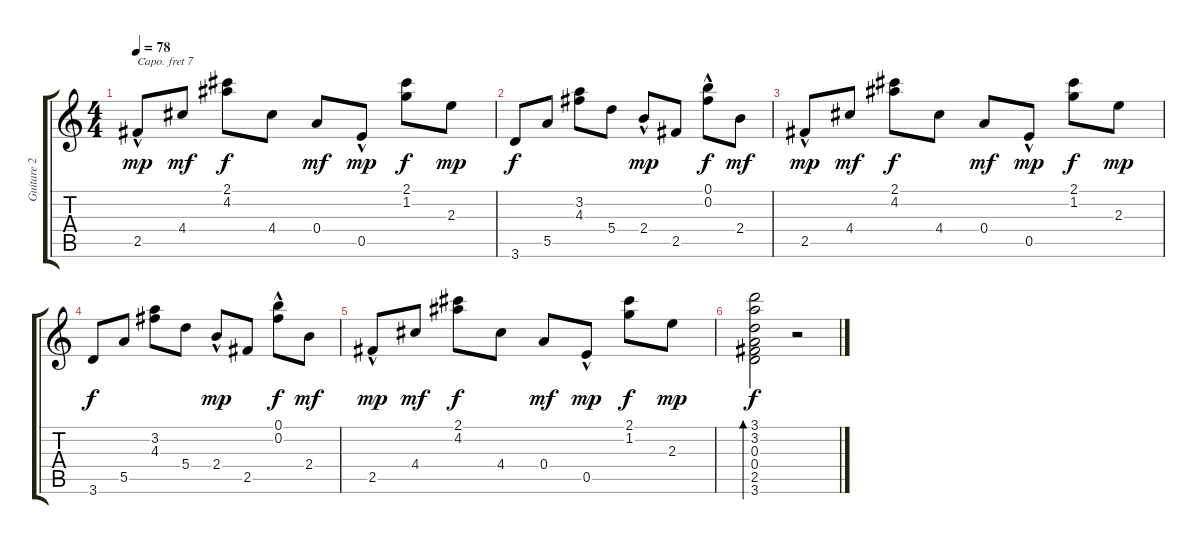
\track ("Guitare 2" "Guitare 2") {instrument acousticguitarnylon}
\staff {score tabs}
\capo 7
\tuning (E4 B3 G3 D3 A2 E2) {hide}
\ts (4 4)
\tempo 78
\clef g2
\ks c
2.5{hac}.8{dy mp} 4.4.8{dy mf} (2.1 4.2).8{dy f} 4.4.8 0.4.8{dy mf} 0.5{hac}.8{dy mp} (2.1 1.2).8{dy f} 2.3.8{dy mp} |
3.6.8{dy f} 5.5.8 (3.2 4.3).8 5.4.8 2.4{hac}.8{dy mp} 2.5.8 (0.1{hac} 0.2).8{dy f} 2.4.8{dy mf} |
2.5{hac}.8{dy mp} 4.4.8{dy mf} (2.1 4.2).8{dy f} 4.4.8 0.4.8{dy mf} 0.5{hac}.8{dy mp} (2.1 1.2).8{dy f} 2.3.8{dy mp} |
3.6.8{dy f} 5.5.8 (3.2 4.3).8 5.4.8 2.4{hac}.8{dy mp} 2.5.8 (0.1{hac} 0.2).8{dy f} 2.4.8{dy mf} |
2.5{hac}.8{dy mp} 4.4.8{dy mf} (2.1 4.2).8{dy f} 4.4.8 0.4.8{dy mf} 0.5{hac}.8{dy mp} (2.1 1.2).8{dy f} 2.3.8{dy mp} |
(3.1 3.2 0.3 0.4 2.5 3.6).2{bd 60 dy f} r.2
